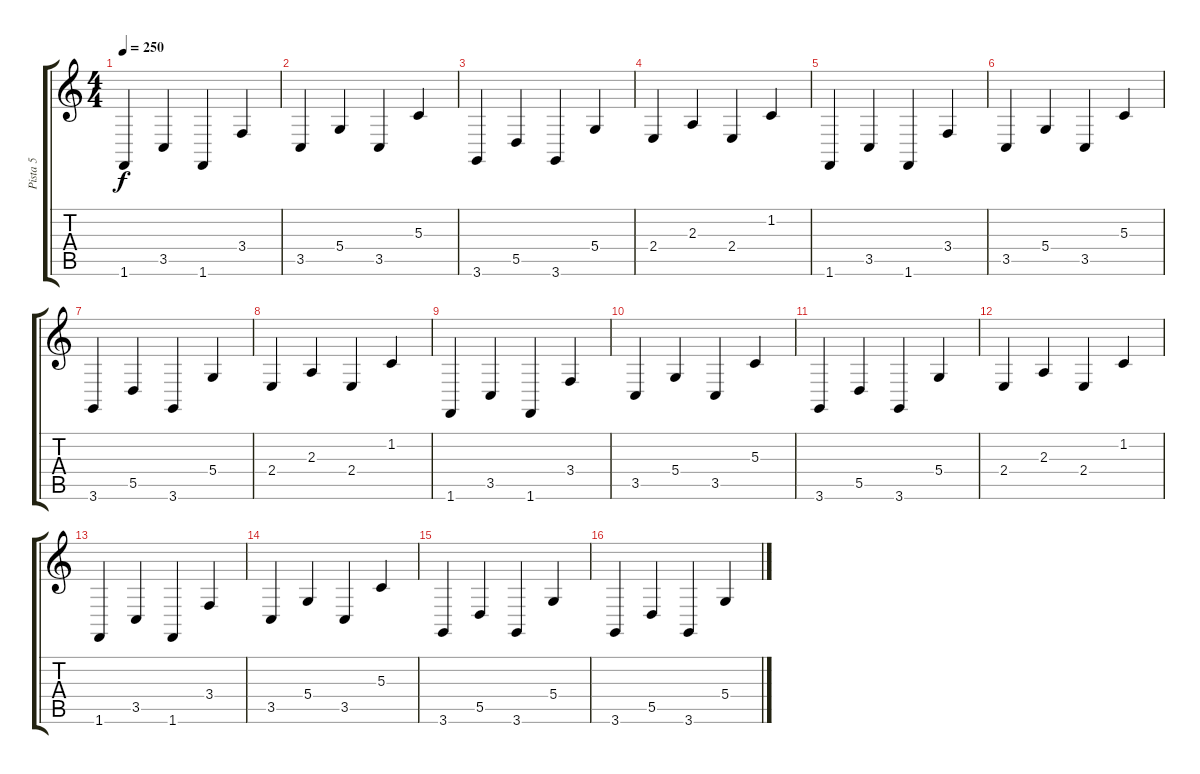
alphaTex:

\track ("Pista 5" "Pista 5") {instrument acousticgrandpiano}
\staff {score tabs}
\tuning (E4 B3 G3 D3 A2 E2) {hide}
\ts (4 4)
\tempo 250
\clef g2
\ks c
1.6.4{dy f} 3.5.4 1.6.4 3.4.4 |
3.5.4 5.4.4 3.5.4 5.3.4 |
3.6.4 5.5.4 3.6.4 5.4.4 |
2.4.4 2.3.4 2.4.4 1.2.4 |
1.6.4 3.5.4 1.6.4 3.4.4 |
3.5.4 5.4.4 3.5.4 5.3.4 |
3.6.4 5.5.4 3.6.4 5.4.4 |
2.4.4 2.3.4 2.4.4 1.2.4 |
1.6.4 3.5.4 1.6.4 3.4.4 |
3.5.4 5.4.4 3.5.4 5.3.4 |
3.6.4 5.5.4 3.6.4 5.4.4 |
2.4.4 2.3.4 2.4.4 1.2.4 |
1.6.4 3.5.4 1.6.4 3.4.4 |
3.5.4 5.4.4 3.5.4 5.3.4 |
3.6.4 5.5.4 3.6.4 5.4.4 |
3.6.4 5.5.4 3.6.4 5.4.4
